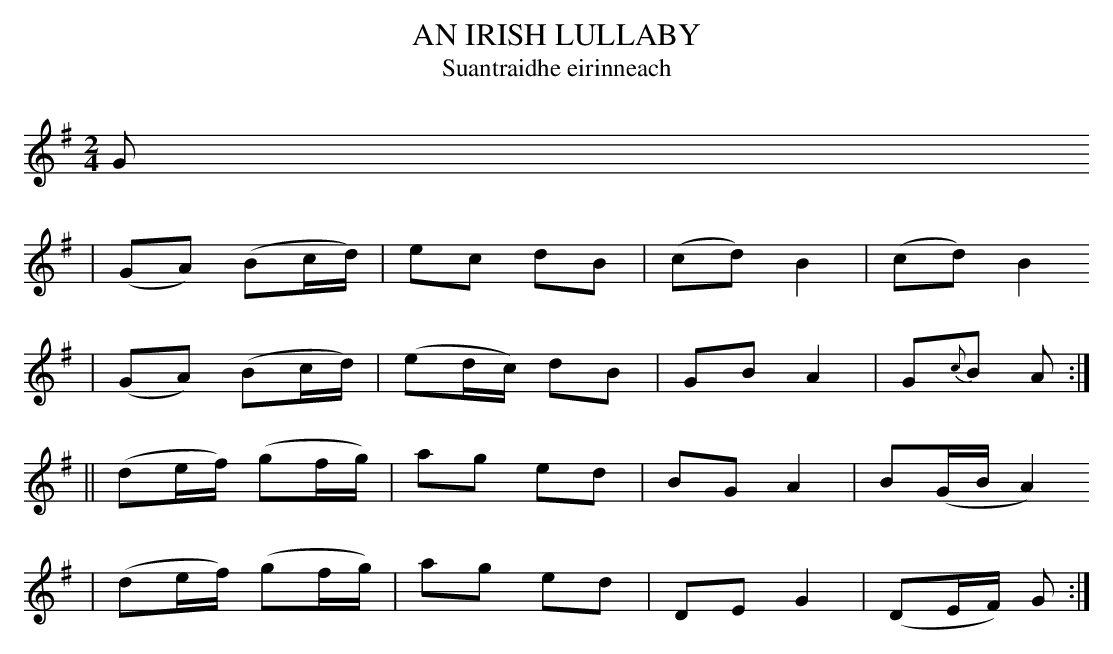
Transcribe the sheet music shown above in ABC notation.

X:1
T: AN IRISH LULLABY
T: Suantraidhe eirinneach
M: 2/4
L: 1/8
K: G
G
| (GA) (Bc/d/) | ec dB | (cd) B2 | (cd) B2
| (GA) (Bc/d/) | (ed/c/) dB | GB A2 | G{c}B A :|
|| (de/f/) (gf/g/) | ag ed | BG A2 | B(G/B/ A2)
| (de/f/) (gf/g/) | ag ed | DE G2 | (DE/F/) G :|
